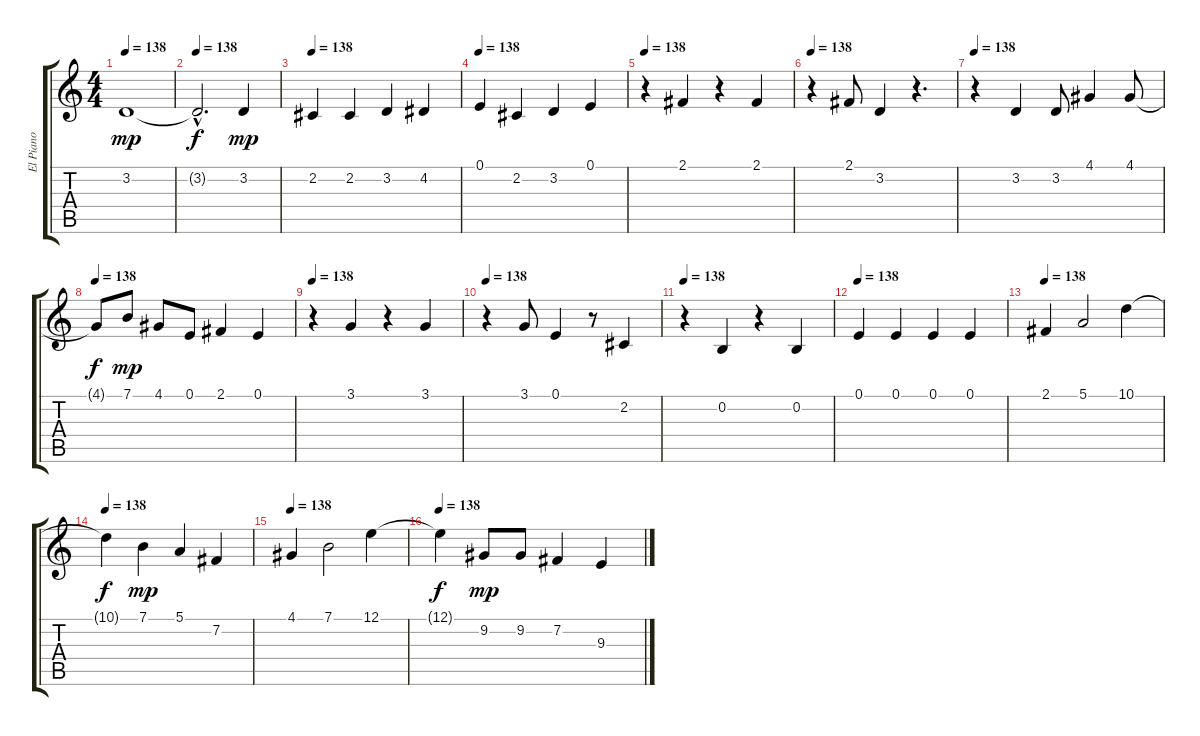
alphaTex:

\track ("El Piano" "El Piano") {instrument electricgrandpiano}
\staff {score tabs}
\tuning (E4 B3 G3 D3 A2 E2) {hide}
\ts (4 4)
\tempo 138
\clef g2
\ks c
3.2.1{dy mp} |
\tempo 138
3.2{hac t}.2{d dy f} 3.2.4{dy mp} |
\tempo 138
2.2.4 2.2.4 3.2.4 4.2.4 |
\tempo 138
0.1.4 2.2.4 3.2.4 0.1.4 |
\tempo 138
r.4 2.1.4 r.4 2.1.4 |
\tempo 138
r.4 2.1.8 3.2.4 r.4{d} |
\tempo 138
r.4 3.2.4 3.2.8 4.1.4 4.1.8 |
\tempo 138
4.1{t}.8{dy f} 7.1.8{dy mp} 4.1.8 0.1.8 2.1.4 0.1.4 |
\tempo 138
r.4 3.1.4 r.4 3.1.4 |
\tempo 138
r.4 3.1.8 0.1.4 r.8 2.2.4 |
\tempo 138
r.4 0.2.4 r.4 0.2.4 |
\tempo 138
0.1.4 0.1.4 0.1.4 0.1.4 |
\tempo 138
2.1.4 5.1.2 10.1.4 |
\tempo 138
10.1{t}.4{dy f} 7.1.4{dy mp} 5.1.4 7.2.4 |
\tempo 138
4.1.4 7.1.2 12.1.4 |
\tempo 138
12.1{t}.4{dy f} 9.2.8{dy mp} 9.2.8 7.2.4 9.3.4
